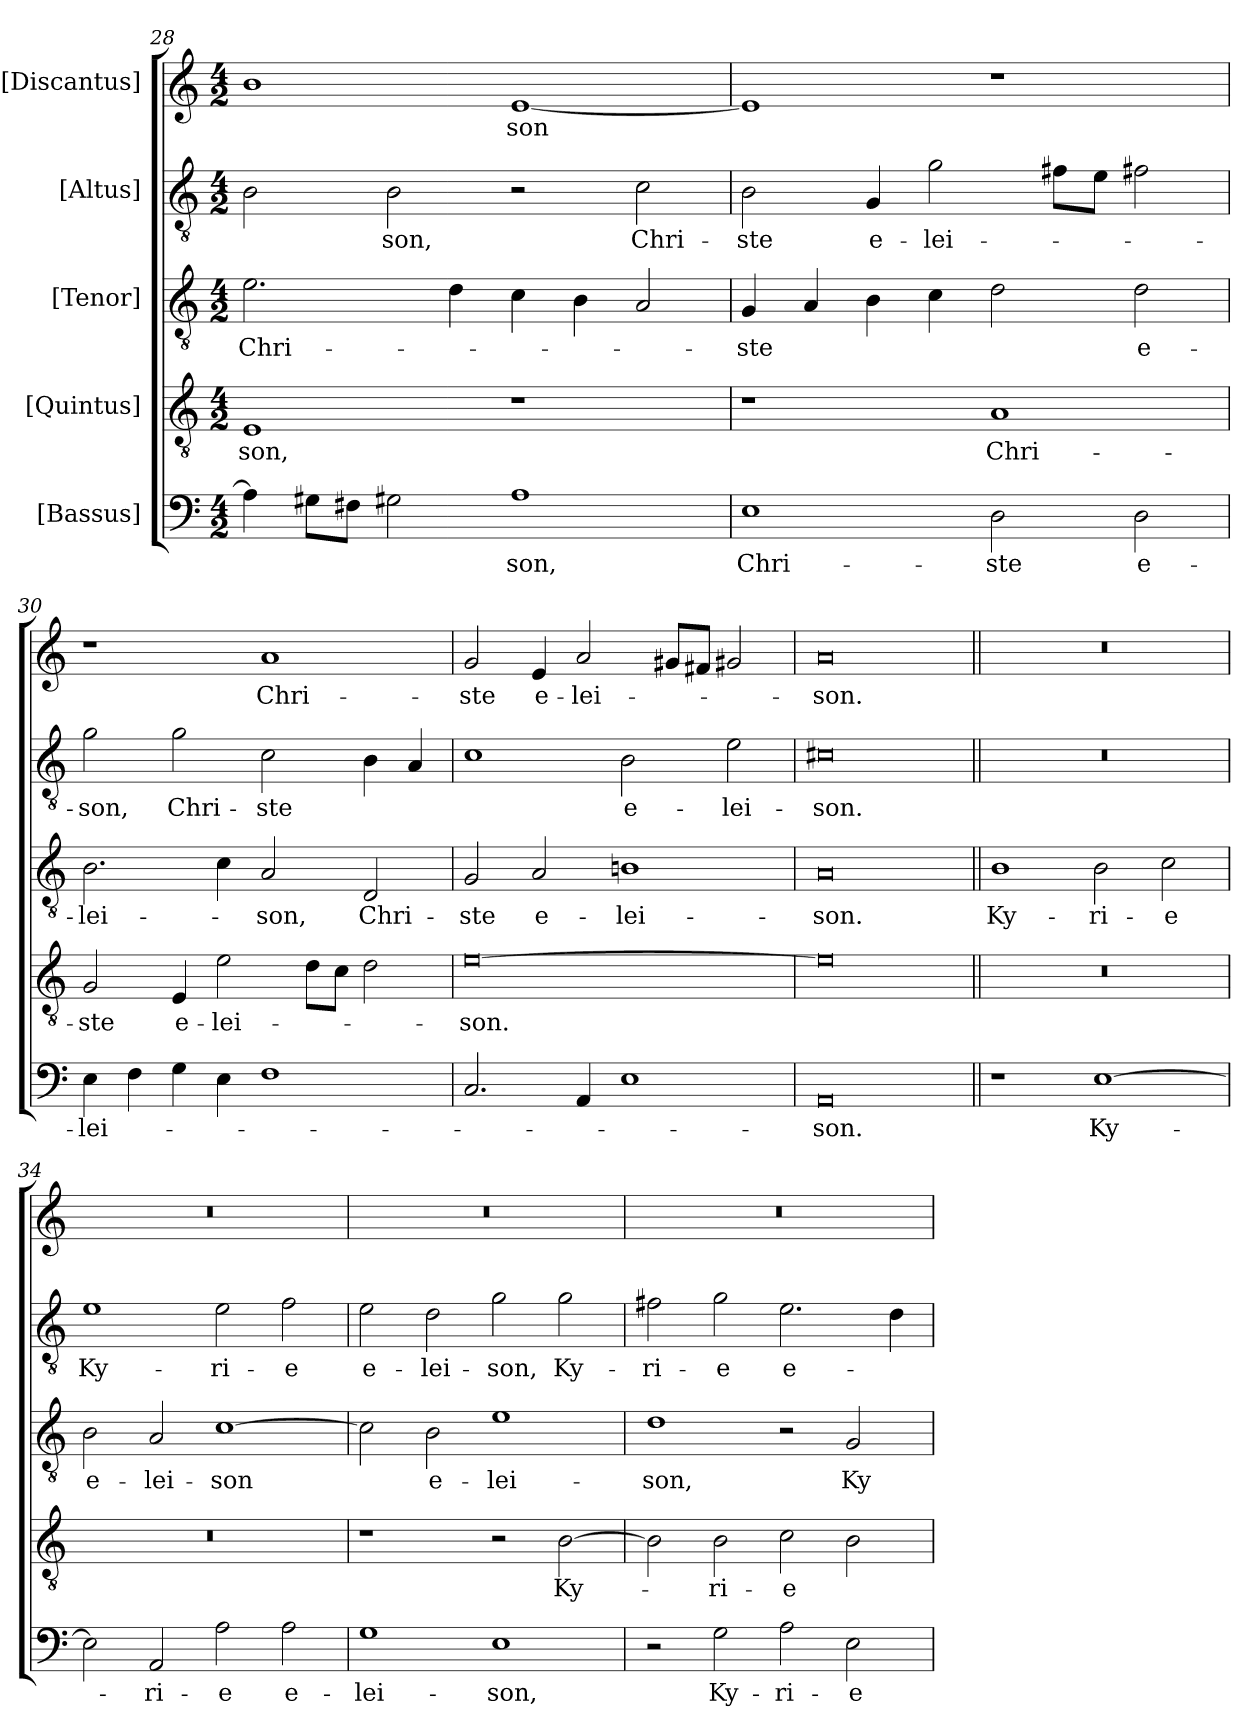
**kern	**text	**kern	**text	**kern	**text	**kern	**text	**kern	**text
*part5	*part5	*part4	*part4	*part3	*part3	*part2	*part2	*part1	*part1
*staff5	*staff5	*staff4	*staff4	*staff3	*staff3	*staff2	*staff2	*staff1	*staff1
*I"[Bassus]	*	*I"[Quintus]	*	*I"[Tenor]	*	*I"[Altus]	*	*I"[Discantus]	*
*clefF4	*	*clefGv2	*	*clefGv2	*	*clefGv2	*	*clefG2	*
*k[]	*	*k[]	*	*k[]	*	*k[]	*	*k[]	*
*M4/2	*	*M4/2	*	*M4/2	*	*M4/2	*	*M4/2	*
=28	=28	=28	=28	=28	=28	=28	=28	=28	=28
4A\]	.	1E/	-son,	2.e\	Chri-	2B\	.	1b\	.
8G#X\L	.	.	.	.	.	.	.	.	.
8F#X\J	.	.	.	.	.	.	.	.	.
2G#X\	.	.	.	.	.	2B\	-son,	.	.
.	.	.	.	4d\	.	.	.	.	.
1A\	-son,	1r	.	4c\	.	2r	.	[1e/	-son
.	.	.	.	4B\	.	.	.	.	.
.	.	.	.	2A/	.	2c\	Chri-	.	.
=29	=29	=29	=29	=29	=29	=29	=29	=29	=29
1E\	Chri-	1r	.	4G/	-ste	2B\	-ste	1e/]	.
.	.	.	.	4A/	.	.	.	.	.
.	.	.	.	4B\	.	4G/	e-	.	.
.	.	.	.	4c\	.	2g\	-lei-	.	.
2D\	-ste	1A/	Chri-	2d\	.	.	.	1r	.
.	.	.	.	.	.	8f#X\L	.	.	.
.	.	.	.	.	.	8e\J	.	.	.
2D\	e-	.	.	2d\	e-	2f#X\	.	.	.
=30	=30	=30	=30	=30	=30	=30	=30	=30	=30
4E\	-lei-	2G/	-ste	2.B\	-lei-	2g\	-son,	1r	.
4F\	.	.	.	.	.	.	.	.	.
4G\	.	4E/	e-	.	.	2g\	Chri-	.	.
4E\	.	2e\	-lei-	4c\	.	.	.	.	.
1F\	.	.	.	2A/	-son,	2c\	-ste	1a/	Chri-
.	.	8d\L	.	.	.	.	.	.	.
.	.	8c\J	.	.	.	.	.	.	.
.	.	2d\	.	2D/	Chri-	4B\	.	.	.
.	.	.	.	.	.	4A/	.	.	.
=31	=31	=31	=31	=31	=31	=31	=31	=31	=31
2.C/	.	[0e\	-son.	2G/	-ste	1c\	.	2g/	-ste
.	.	.	.	2A/	e-	.	.	4e/	e-
4AA/	.	.	.	.	.	.	.	2a/	-lei-
1E\	.	.	.	1Bn\	-lei-	2B\	e-	.	.
.	.	.	.	.	.	.	.	8g#X/L	.
.	.	.	.	.	.	.	.	8f#X/J	.
.	.	.	.	.	.	2e\	-lei-	2g#X/	.
=32	=32	=32	=32	=32	=32	=32	=32	=32	=32
0AA/	-son.	0e\]	.	0A/	-son.	0c#X\	-son.	0a/	-son.
=33||	=33||	=33||	=33||	=33||	=33||	=33||	=33||	=33||	=33||
1r	.	0r	.	1B\	Ky-	0r	.	0r	.
[1E\	Ky-	.	.	2B\	-ri-	.	.	.	.
.	.	.	.	2c\	-e	.	.	.	.
=34	=34	=34	=34	=34	=34	=34	=34	=34	=34
2E\]	.	0r	.	2B\	e-	1e\	Ky-	0r	.
2AA/	-ri-	.	.	2A/	-lei-	.	.	.	.
2A\	-e	.	.	[1c\	-son	2e\	-ri-	.	.
2A\	e-	.	.	.	.	2f\	-e	.	.
=35	=35	=35	=35	=35	=35	=35	=35	=35	=35
1G\	-lei-	1r	.	2c\]	.	2e\	e-	0r	.
.	.	.	.	2B\	e-	2d\	-lei-	.	.
1E\	-son,	2r	.	1e\	-lei-	2g\	-son,	.	.
.	.	[2B\	Ky-	.	.	2g\	Ky-	.	.
=36	=36	=36	=36	=36	=36	=36	=36	=36	=36
2r	.	2B\]	.	1d\	-son,	2f#X\	-ri-	0r	.
2G\	Ky-	2B\	-ri-	.	.	2g\	-e	.	.
2A\	-ri-	2c\	-e	2r	.	2.e\	e-	.	.
2E\	-e	2B\	.	2G/	Ky-	.	.	.	.
.	.	.	.	.	.	4d\	.	.	.
=	=	=	=	=	=	=	=	=	=
*-	*-	*-	*-	*-	*-	*-	*-	*-	*-
